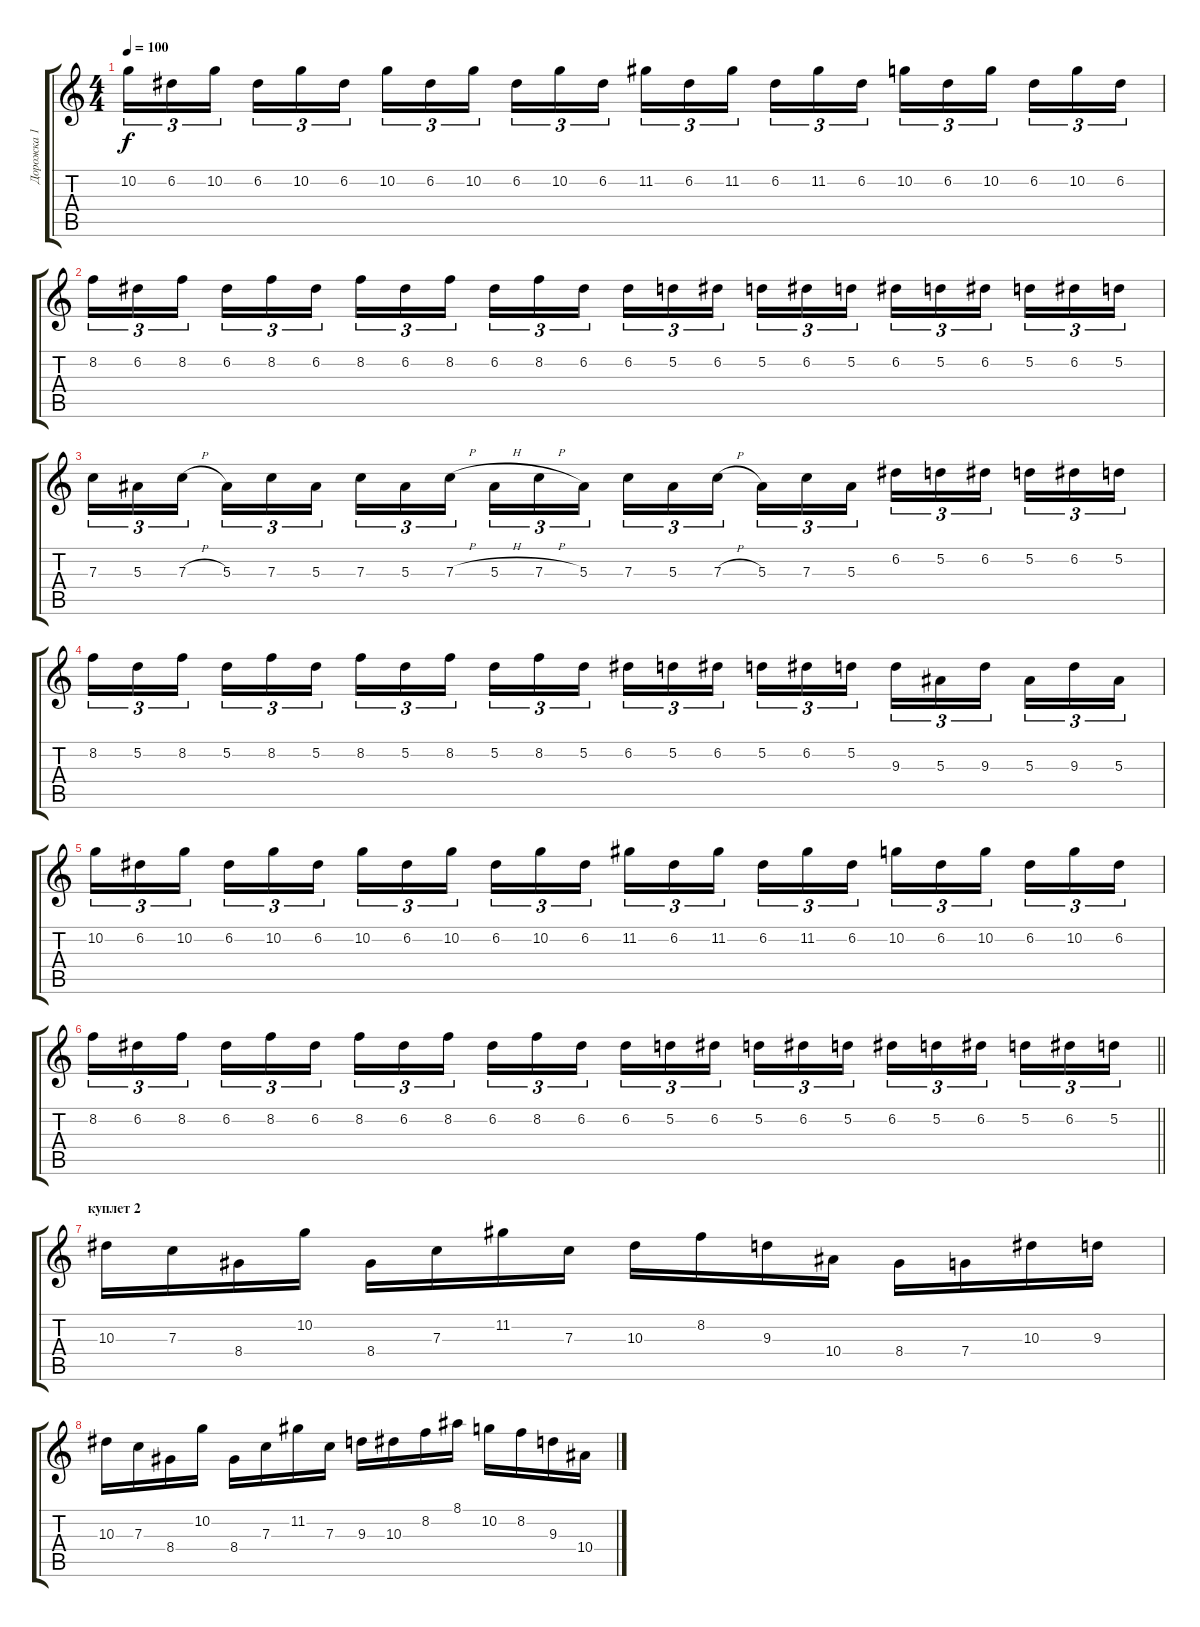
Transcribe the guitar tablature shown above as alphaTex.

\track ("Дорожка 1" "Дорожка 1") {instrument distortionguitar}
\staff {score tabs}
\tuning (D4 A3 F3 C3 G2 C2) {hide}
\ts (4 4)
\tempo 100
\clef g2
\ks c
10.2.16{tu (3 2) dy f} 6.2.16{tu (3 2)} 10.2.16{tu (3 2) beam splitsecondary} 6.2.16{tu (3 2)} 10.2.16{tu (3 2)} 6.2.16{tu (3 2)} 10.2.16{tu (3 2)} 6.2.16{tu (3 2)} 10.2.16{tu (3 2) beam splitsecondary} 6.2.16{tu (3 2)} 10.2.16{tu (3 2)} 6.2.16{tu (3 2)} 11.2.16{tu (3 2)} 6.2.16{tu (3 2)} 11.2.16{tu (3 2) beam splitsecondary} 6.2.16{tu (3 2)} 11.2.16{tu (3 2)} 6.2.16{tu (3 2)} 10.2.16{tu (3 2)} 6.2.16{tu (3 2)} 10.2.16{tu (3 2) beam splitsecondary} 6.2.16{tu (3 2)} 10.2.16{tu (3 2)} 6.2.16{tu (3 2)} |
8.2.16{tu (3 2)} 6.2.16{tu (3 2)} 8.2.16{tu (3 2) beam splitsecondary} 6.2.16{tu (3 2)} 8.2.16{tu (3 2)} 6.2.16{tu (3 2)} 8.2.16{tu (3 2)} 6.2.16{tu (3 2)} 8.2.16{tu (3 2) beam splitsecondary} 6.2.16{tu (3 2)} 8.2.16{tu (3 2)} 6.2.16{tu (3 2)} 6.2.16{tu (3 2)} 5.2.16{tu (3 2)} 6.2.16{tu (3 2) beam splitsecondary} 5.2.16{tu (3 2)} 6.2.16{tu (3 2)} 5.2.16{tu (3 2)} 6.2.16{tu (3 2)} 5.2.16{tu (3 2)} 6.2.16{tu (3 2) beam splitsecondary} 5.2.16{tu (3 2)} 6.2.16{tu (3 2)} 5.2.16{tu (3 2)} |
7.3.16{tu (3 2)} 5.3.16{tu (3 2)} 7.3{h}.16{tu (3 2) beam splitsecondary} 5.3.16{tu (3 2)} 7.3.16{tu (3 2)} 5.3.16{tu (3 2)} 7.3.16{tu (3 2)} 5.3.16{tu (3 2)} 7.3{h}.16{tu (3 2) beam splitsecondary} 5.3{h}.16{tu (3 2)} 7.3{h}.16{tu (3 2)} 5.3.16{tu (3 2)} 7.3.16{tu (3 2)} 5.3.16{tu (3 2)} 7.3{h}.16{tu (3 2) beam splitsecondary} 5.3.16{tu (3 2)} 7.3.16{tu (3 2)} 5.3.16{tu (3 2)} 6.2.16{tu (3 2)} 5.2.16{tu (3 2)} 6.2.16{tu (3 2) beam splitsecondary} 5.2.16{tu (3 2)} 6.2.16{tu (3 2)} 5.2.16{tu (3 2)} |
8.2.16{tu (3 2)} 5.2.16{tu (3 2)} 8.2.16{tu (3 2) beam splitsecondary} 5.2.16{tu (3 2)} 8.2.16{tu (3 2)} 5.2.16{tu (3 2)} 8.2.16{tu (3 2)} 5.2.16{tu (3 2)} 8.2.16{tu (3 2) beam splitsecondary} 5.2.16{tu (3 2)} 8.2.16{tu (3 2)} 5.2.16{tu (3 2)} 6.2.16{tu (3 2)} 5.2.16{tu (3 2)} 6.2.16{tu (3 2) beam splitsecondary} 5.2.16{tu (3 2)} 6.2.16{tu (3 2)} 5.2.16{tu (3 2)} 9.3.16{tu (3 2)} 5.3.16{tu (3 2)} 9.3.16{tu (3 2) beam splitsecondary} 5.3.16{tu (3 2)} 9.3.16{tu (3 2)} 5.3.16{tu (3 2)} |
10.2.16{tu (3 2)} 6.2.16{tu (3 2)} 10.2.16{tu (3 2) beam splitsecondary} 6.2.16{tu (3 2)} 10.2.16{tu (3 2)} 6.2.16{tu (3 2)} 10.2.16{tu (3 2)} 6.2.16{tu (3 2)} 10.2.16{tu (3 2) beam splitsecondary} 6.2.16{tu (3 2)} 10.2.16{tu (3 2)} 6.2.16{tu (3 2)} 11.2.16{tu (3 2)} 6.2.16{tu (3 2)} 11.2.16{tu (3 2) beam splitsecondary} 6.2.16{tu (3 2)} 11.2.16{tu (3 2)} 6.2.16{tu (3 2)} 10.2.16{tu (3 2)} 6.2.16{tu (3 2)} 10.2.16{tu (3 2) beam splitsecondary} 6.2.16{tu (3 2)} 10.2.16{tu (3 2)} 6.2.16{tu (3 2)} |
\barLineRight lightlight
8.2.16{tu (3 2)} 6.2.16{tu (3 2)} 8.2.16{tu (3 2) beam splitsecondary} 6.2.16{tu (3 2)} 8.2.16{tu (3 2)} 6.2.16{tu (3 2)} 8.2.16{tu (3 2)} 6.2.16{tu (3 2)} 8.2.16{tu (3 2) beam splitsecondary} 6.2.16{tu (3 2)} 8.2.16{tu (3 2)} 6.2.16{tu (3 2)} 6.2.16{tu (3 2)} 5.2.16{tu (3 2)} 6.2.16{tu (3 2) beam splitsecondary} 5.2.16{tu (3 2)} 6.2.16{tu (3 2)} 5.2.16{tu (3 2)} 6.2.16{tu (3 2)} 5.2.16{tu (3 2)} 6.2.16{tu (3 2) beam splitsecondary} 5.2.16{tu (3 2)} 6.2.16{tu (3 2)} 5.2.16{tu (3 2)} |
\section ("" "куплет 2")
10.3.16 7.3.16 8.4.16 10.2.16 8.4.16 7.3.16 11.2.16 7.3.16 10.3.16 8.2.16 9.3.16 10.4.16 8.4.16 7.4.16 10.3.16 9.3.16 |
10.3.16 7.3.16 8.4.16 10.2.16 8.4.16 7.3.16 11.2.16 7.3.16 9.3.16 10.3.16 8.2.16 8.1.16 10.2.16 8.2.16 9.3.16 10.4.16
